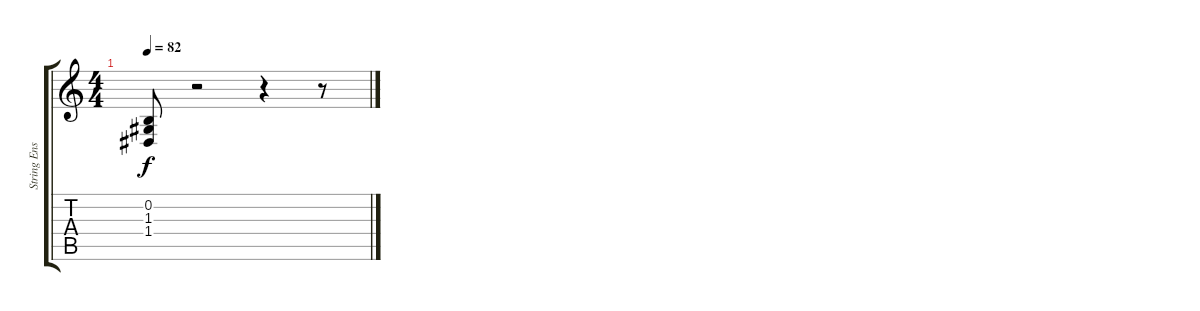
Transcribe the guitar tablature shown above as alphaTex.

\track ("String Ensemble" "String Ens") {instrument stringensemble1}
\staff {score tabs}
\tuning (E4 B3 G3 D3 A2 E2) {hide}
\ts (4 4)
\tempo 82
\clef g2
\ks c
(0.2 1.3 1.4).8{dy f volume 1} r.2 r.4 r.8
